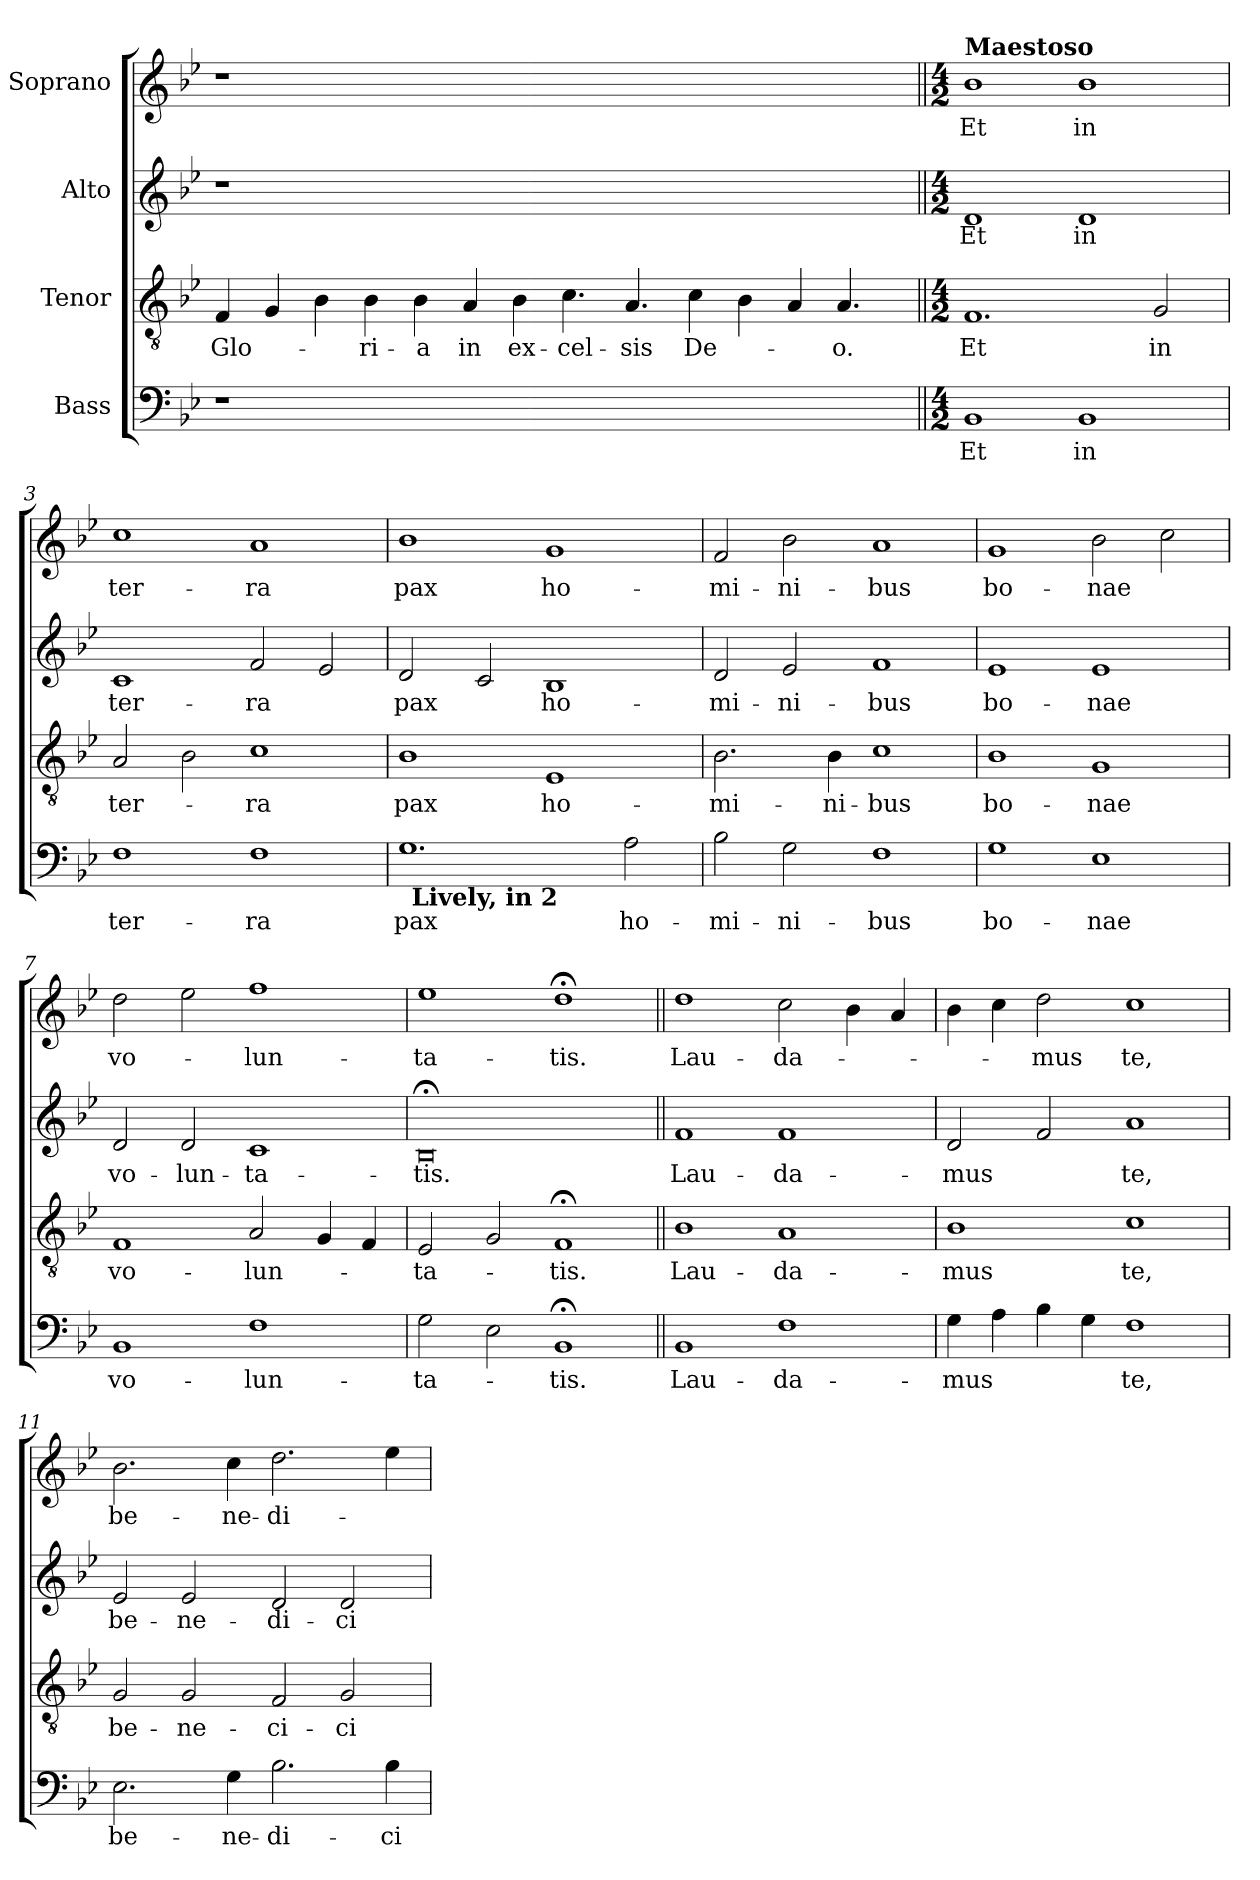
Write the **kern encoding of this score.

**kern	**text	**kern	**text	**kern	**text	**kern	**text
*part4	*part4	*part3	*part3	*part2	*part2	*part1	*part1
*staff4	*staff4	*staff3	*staff3	*staff2	*staff2	*staff1	*staff1
*I"Bass	*	*I"Tenor	*	*I"Alto	*	*I"Soprano	*
*clefF4	*	*clefGv2	*	*clefG2	*	*clefG2	*
*k[b-e-]	*	*k[b-e-]	*	*k[b-e-]	*	*k[b-e-]	*
*B-:	*	*B-:	*	*B-:	*	*B-:	*
=1	=1	=1	=1	=1	=1	=1	=1
!	!	!	!LO:LY:b	!	!	!	!
1r	.	4F	Glo-	1r	.	1r	.
.	.	4G	.	.	.	.	.
.	.	4B-	.	.	.	.	.
!	!	!	!LO:LY:b	!	!	!	!
.	.	4B-	-ri-	.	.	.	.
!	!	!	!LO:LY:b	!	!	!	!
0ryy	.	4B-	-a	0ryy	.	0ryy	.
!	!	!	!LO:LY:b	!	!	!	!
.	.	4A	in	.	.	.	.
!	!	!	!LO:LY:b	!	!	!	!
.	.	4B-	ex-	.	.	.	.
!	!	!	!LO:LY:b	!	!	!	!
.	.	4.c	-cel-	.	.	.	.
!	!	!	!LO:LY:b	!	!	!	!
.	.	4.A	-sis	.	.	.	.
!	!	!	!LO:LY:b	!	!	!	!
.	.	4c	De-	.	.	.	.
.	.	4B-	.	.	.	.	.
2ryy	.	4A	.	2ryy	.	2ryy	.
!	!	!	!LO:LY:b	!	!	!	!
.	.	4.A	-o.	.	.	.	.
8ryy	.	.	.	8ryy	.	8ryy	.
=2||	=2||	=2||	=2||	=2||	=2||	=2||	=2||
*M4/2	*	*M4/2	*	*M4/2	*	*M4/2	*
*	*	*	*	*	*	*MM160	*
!	!	!	!	!	!	!LO:TX:a:B:t=Maestoso	!
!	!LO:LY:b	!	!LO:LY:b	!	!LO:LY:b	!	!LO:LY:b
1BB-	Et	1.F	Et	1d	Et	1b-	Et
!	!LO:LY:b	!	!	!	!LO:LY:b	!	!LO:LY:b
1BB-	in	.	.	1d	in	1b-	in
!	!	!	!LO:LY:b	!	!	!	!
.	.	2G/	in	.	.	.	.
=3	=3	=3	=3	=3	=3	=3	=3
!	!LO:LY:b	!	!LO:LY:b	!	!LO:LY:b	!	!LO:LY:b
1F	ter-	2A/	ter-	1c	ter-	1cc	ter-
.	.	2B-\	.	.	.	.	.
!	!LO:LY:b	!	!LO:LY:b	!	!LO:LY:b	!	!LO:LY:b
1F	-ra	1c	-ra	2f/	-ra	1a	-ra
.	.	.	.	2e-/	.	.	.
!!LO:LB:g=z
=4	=4	=4	=4	=4	=4	=4	=4
!	!LO:LY:b	!	!LO:LY:b	!	!LO:LY:b	!	!LO:LY:b
*^	*	*	*	*	*	*	*
1.G	32ryy	pax	1B-	pax	2d/	pax	1b-	pax
*MM240	*	*	*	*	*	*	*	*
!	!LO:TX:b:B:t=Lively, in 2	!	!	!	!	!	!	!
.	1ryy	.	.	.	.	.	.	.
.	.	.	.	.	2c/	.	.	.
!	!	!	!	!LO:LY:b	!	!LO:LY:b	!	!LO:LY:b
.	.	.	1E-	ho-	1B-	ho-	1g	ho-
.	2ryy	.	.	.	.	.	.	.
!	!	!LO:LY:b	!	!	!	!	!	!
2A\	.	ho-	.	.	.	.	.	.
.	4...ryy	.	.	.	.	.	.	.
=5	=5	=5	=5	=5	=5	=5	=5	=5
!	!	!LO:LY:b	!	!LO:LY:b	!	!LO:LY:b	!	!LO:LY:b
*v	*v	*	*	*	*	*	*	*
2B-\	-mi-	2.B-\	-mi-	2d/	-mi-	2f/	-mi-
!	!LO:LY:b	!	!	!	!LO:LY:b	!	!LO:LY:b
2G\	-ni-	.	.	2e-/	-ni-	2b-\	-ni-
!	!	!	!LO:LY:b	!	!	!	!
.	.	4B-\	-ni-	.	.	.	.
!	!LO:LY:b	!	!LO:LY:b	!	!LO:LY:b	!	!LO:LY:b
1F	-bus	1c	-bus	1f	-bus	1a	-bus
=6	=6	=6	=6	=6	=6	=6	=6
!	!LO:LY:b	!	!LO:LY:b	!	!LO:LY:b	!	!LO:LY:b
1G	bo-	1B-	bo-	1e-	bo-	1g	bo-
!	!LO:LY:b	!	!LO:LY:b	!	!LO:LY:b	!	!LO:LY:b
1E-	-nae	1G	-nae	1e-	-nae	2b-\	-nae
.	.	.	.	.	.	2cc\	.
=7	=7	=7	=7	=7	=7	=7	=7
!	!LO:LY:b	!	!LO:LY:b	!	!LO:LY:b	!	!LO:LY:b
1BB-	vo-	1F	vo-	2d/	vo-	2dd\	vo-
!	!	!	!	!	!LO:LY:b	!	!
.	.	.	.	2d/	-lun-	2ee-\	.
!	!LO:LY:b	!	!LO:LY:b	!	!LO:LY:b	!	!LO:LY:b
1F	-lun-	2A/	-lun-	1c	-ta-	1ff	-lun-
.	.	4G/	.	.	.	.	.
.	.	4F/	.	.	.	.	.
=8	=8	=8	=8	=8	=8	=8	=8
!	!LO:LY:b	!	!LO:LY:b	!	!LO:LY:b	!	!LO:LY:b
2G\	-ta-	2E-/	-ta-	0B-;<	-tis.	1ee-	-ta-
2E-\	.	2G/	.	.	.	.	.
!	!LO:LY:b	!	!LO:LY:b	!	!	!	!LO:LY:b
1BB-;<	-tis.	1F;<	-tis.	.	.	1dd;<	-tis.
!!LO:LB:g=z
=9||	=9||	=9||	=9||	=9||	=9||	=9||	=9||
!	!LO:LY:b	!	!LO:LY:b	!	!LO:LY:b	!	!LO:LY:b
1BB-	Lau-	1B-	Lau-	1f	Lau-	1dd	Lau-
!	!LO:LY:b	!	!LO:LY:b	!	!LO:LY:b	!	!LO:LY:b
1F	-da-	1A	-da-	1f	-da-	2cc\	-da-
.	.	.	.	.	.	4b-\	.
.	.	.	.	.	.	4a/	.
=10	=10	=10	=10	=10	=10	=10	=10
!	!LO:LY:b	!	!LO:LY:b	!	!LO:LY:b	!	!
4G\	-mus	1B-	-mus	2d/	-mus	4b-\	.
4A\	.	.	.	.	.	4cc\	.
!	!	!	!	!	!	!	!LO:LY:b
4B-\	.	.	.	2f/	.	2dd\	-mus
4G\	.	.	.	.	.	.	.
!	!LO:LY:b	!	!LO:LY:b	!	!LO:LY:b	!	!LO:LY:b
1F	te,	1c	te,	1a	te,	1cc	te,
=11	=11	=11	=11	=11	=11	=11	=11
!	!LO:LY:b	!	!LO:LY:b	!	!LO:LY:b	!	!LO:LY:b
2.E-\	be-	2G/	be-	2e-/	be-	2.b-\	be-
!	!	!	!LO:LY:b	!	!LO:LY:b	!	!
.	.	2G/	-ne-	2e-/	-ne-	.	.
!	!LO:LY:b	!	!	!	!	!	!LO:LY:b
4G\	-ne-	.	.	.	.	4cc\	-ne-
!	!LO:LY:b	!	!LO:LY:b	!	!LO:LY:b	!	!LO:LY:b
2.B-\	-di-	2F/	-ci-	2d/	-di-	2.dd\	-di-
!	!	!	!LO:LY:b	!	!LO:LY:b	!	!
.	.	2G/	-ci-	2d/	-ci-	.	.
!	!LO:LY:b	!	!	!	!	!	!
4B-\	-ci-	.	.	.	.	4ee-\	.
=	=	=	=	=	=	=	=
*-	*-	*-	*-	*-	*-	*-	*-
